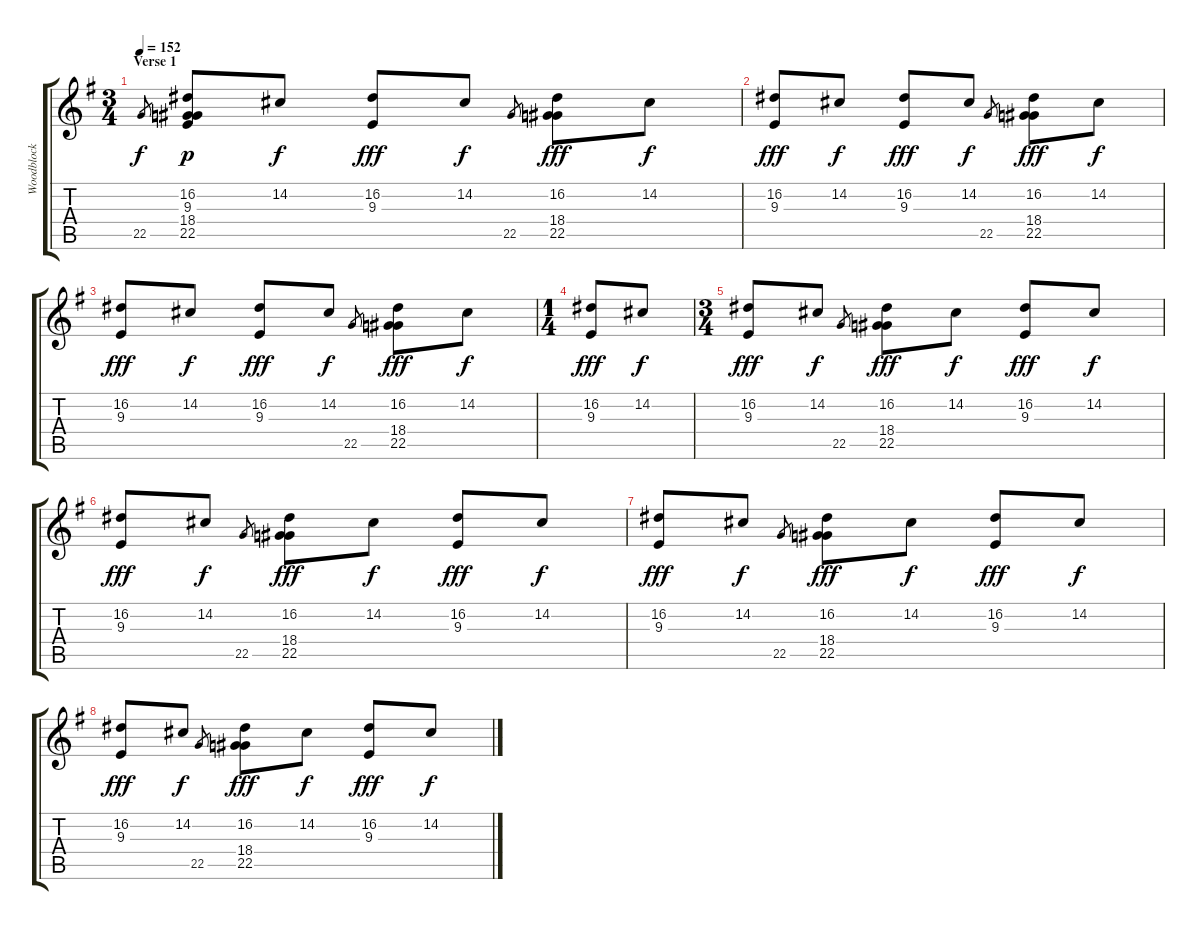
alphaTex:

\track ("Woodblock" "Woodblock") {instrument woodblock}
\staff {score tabs}
\tuning (E4 B3 G3 D3 A2 E2) {hide}
\ts (3 4)
\section ("" "Verse 1")
\tempo 152
\clef g2
\ks g
22.5.8{gr dy f} (16.2 9.3 18.4 22.5).8{dy p} 14.2.8{dy f} (16.2 9.3).8{dy fff} 14.2.8{dy f} 22.5.8{gr} (16.2 18.4 22.5).8{dy fff} 14.2.8{dy f} |
(16.2 9.3).8{dy fff} 14.2.8{dy f} (16.2 9.3).8{dy fff} 14.2.8{dy f} 22.5.8{gr} (16.2 18.4 22.5).8{dy fff} 14.2.8{dy f} |
(16.2 9.3).8{dy fff} 14.2.8{dy f} (16.2 9.3).8{dy fff} 14.2.8{dy f} 22.5.8{gr} (16.2 18.4 22.5).8{dy fff} 14.2.8{dy f} |
\ts (1 4)
(16.2 9.3).8{dy fff} 14.2.8{dy f} |
\ts (3 4)
(16.2 9.3).8{dy fff} 14.2.8{dy f} 22.5.8{gr} (16.2 18.4 22.5).8{dy fff} 14.2.8{dy f} (16.2 9.3).8{dy fff} 14.2.8{dy f} |
(16.2 9.3).8{dy fff} 14.2.8{dy f} 22.5.8{gr} (16.2 18.4 22.5).8{dy fff} 14.2.8{dy f} (16.2 9.3).8{dy fff} 14.2.8{dy f} |
(16.2 9.3).8{dy fff} 14.2.8{dy f} 22.5.8{gr} (16.2 18.4 22.5).8{dy fff} 14.2.8{dy f} (16.2 9.3).8{dy fff} 14.2.8{dy f} |
(16.2 9.3).8{dy fff} 14.2.8{dy f} 22.5.8{gr} (16.2 18.4 22.5).8{dy fff} 14.2.8{dy f} (16.2 9.3).8{dy fff} 14.2.8{dy f}
